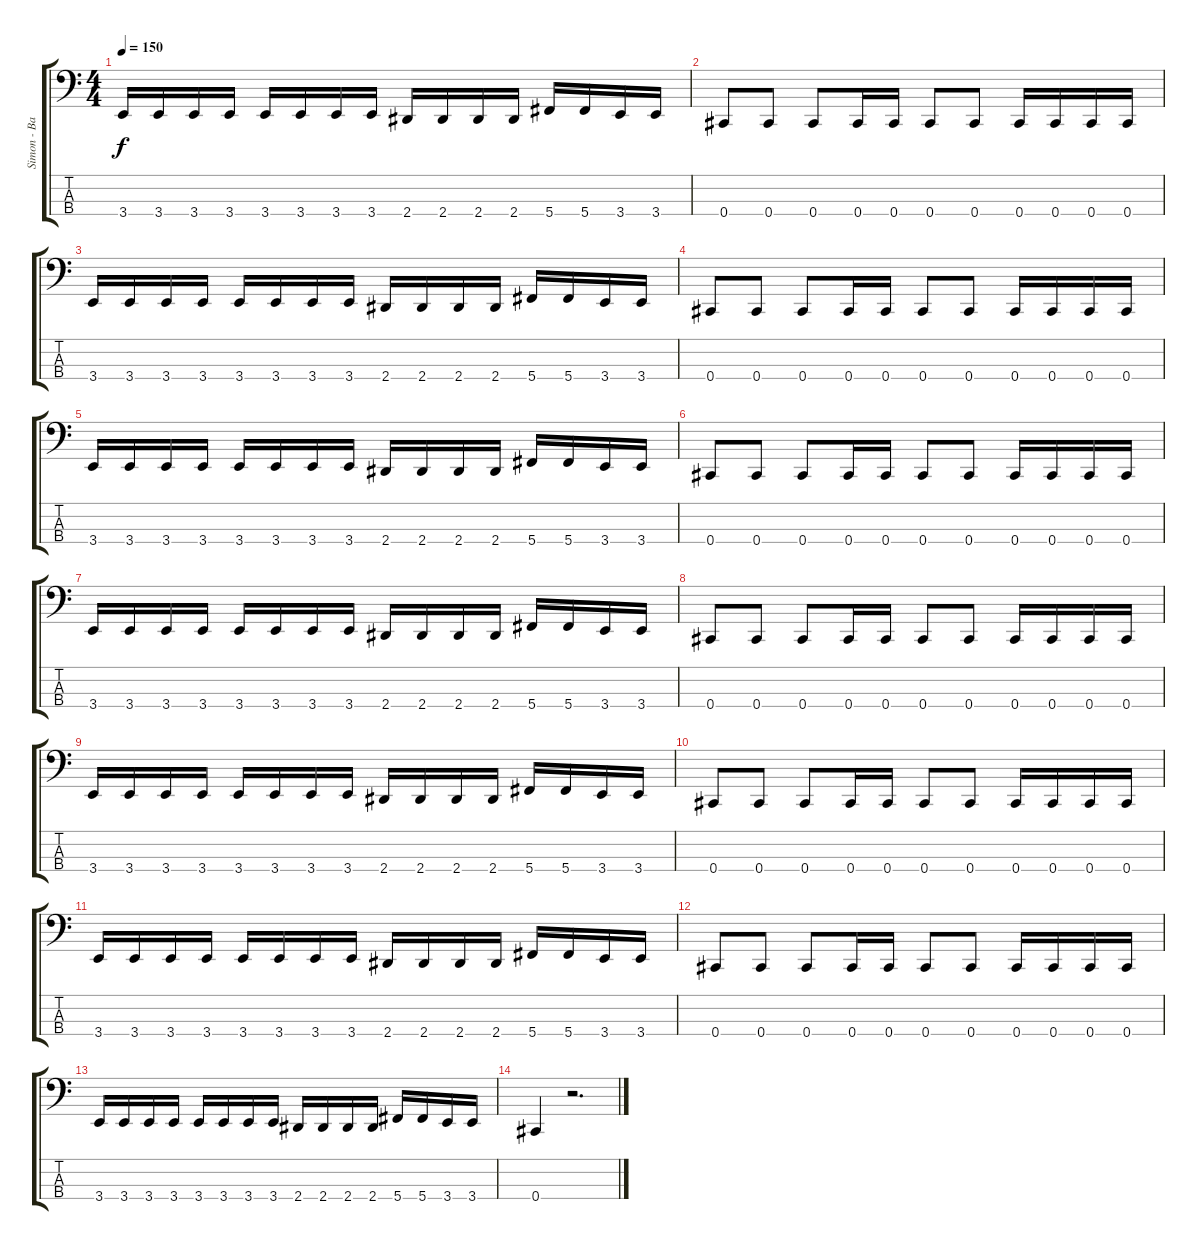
\track ("Simon - Bass" "Simon - Ba") {instrument electricbasspick}
\staff {score tabs}
\tuning (E2 B1 Gb1 Db1) {hide}
\ts (4 4)
\tempo 150
\clef f4
\ks c
3.4.16{dy f} 3.4.16 3.4.16 3.4.16 3.4.16 3.4.16 3.4.16 3.4.16 2.4.16 2.4.16 2.4.16 2.4.16 5.4.16 5.4.16 3.4.16 3.4.16 |
0.4.8 0.4.8 0.4.8 0.4.16 0.4.16 0.4.8 0.4.8 0.4.16 0.4.16 0.4.16 0.4.16 |
3.4.16 3.4.16 3.4.16 3.4.16 3.4.16 3.4.16 3.4.16 3.4.16 2.4.16 2.4.16 2.4.16 2.4.16 5.4.16 5.4.16 3.4.16 3.4.16 |
0.4.8 0.4.8 0.4.8 0.4.16 0.4.16 0.4.8 0.4.8 0.4.16 0.4.16 0.4.16 0.4.16 |
3.4.16 3.4.16 3.4.16 3.4.16 3.4.16 3.4.16 3.4.16 3.4.16 2.4.16 2.4.16 2.4.16 2.4.16 5.4.16 5.4.16 3.4.16 3.4.16 |
0.4.8 0.4.8 0.4.8 0.4.16 0.4.16 0.4.8 0.4.8 0.4.16 0.4.16 0.4.16 0.4.16 |
3.4.16 3.4.16 3.4.16 3.4.16 3.4.16 3.4.16 3.4.16 3.4.16 2.4.16 2.4.16 2.4.16 2.4.16 5.4.16 5.4.16 3.4.16 3.4.16 |
0.4.8 0.4.8 0.4.8 0.4.16 0.4.16 0.4.8 0.4.8 0.4.16 0.4.16 0.4.16 0.4.16 |
3.4.16 3.4.16 3.4.16 3.4.16 3.4.16 3.4.16 3.4.16 3.4.16 2.4.16 2.4.16 2.4.16 2.4.16 5.4.16 5.4.16 3.4.16 3.4.16 |
0.4.8 0.4.8 0.4.8 0.4.16 0.4.16 0.4.8 0.4.8 0.4.16 0.4.16 0.4.16 0.4.16 |
3.4.16 3.4.16 3.4.16 3.4.16 3.4.16 3.4.16 3.4.16 3.4.16 2.4.16 2.4.16 2.4.16 2.4.16 5.4.16 5.4.16 3.4.16 3.4.16 |
0.4.8 0.4.8 0.4.8 0.4.16 0.4.16 0.4.8 0.4.8 0.4.16 0.4.16 0.4.16 0.4.16 |
3.4.16 3.4.16 3.4.16 3.4.16 3.4.16 3.4.16 3.4.16 3.4.16 2.4.16 2.4.16 2.4.16 2.4.16 5.4.16 5.4.16 3.4.16 3.4.16 |
0.4.4 r.2{d}
